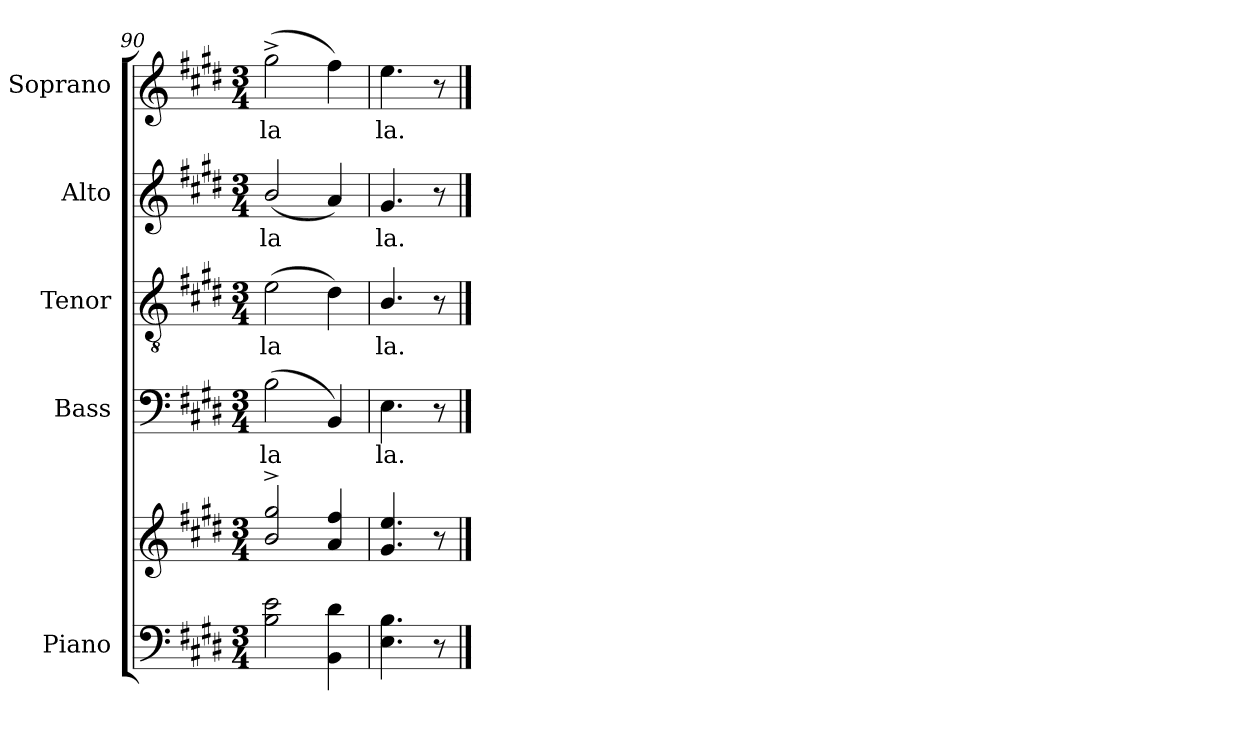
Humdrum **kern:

**kern	**kern	**kern	**text	**kern	**text	**kern	**text	**kern	**text
*part5	*part5	*part4	*part4	*part3	*part3	*part2	*part2	*part1	*part1
*staff6	*staff5	*staff4	*staff4	*staff3	*staff3	*staff2	*staff2	*staff1	*staff1
*I"Piano	*	*I"Bass	*	*I"Tenor	*	*I"Alto	*	*I"Soprano	*
*	*	*I'B	*	*I'T	*	*I'A	*	*I'S	*
*clefF4	*clefG2	*clefF4	*	*clefGv2	*	*clefG2	*	*clefG2	*
*k[f#c#g#d#]	*k[f#c#g#d#]	*k[f#c#g#d#]	*	*k[f#c#g#d#]	*	*k[f#c#g#d#]	*	*k[f#c#g#d#]	*
*E:	*E:	*E:	*	*E:	*	*E:	*	*E:	*
*M3/4	*M3/4	*M3/4	*	*M3/4	*	*M3/4	*	*M3/4	*
=90	=90	=90	=90	=90	=90	=90	=90	=90	=90
!LO:N:vis=1	!	!	!LO:LY:b	!	!LO:LY:b	!	!LO:LY:b	!	!LO:LY:b
*^	*^	*	*	*	*	*	*	*	*
2.ryy	2B\ 2e\	2b/^ 2gg#/^	2.ryy	(2B\	la	(>2e	la	(<2b/	la	(>2gg#^	la
.	4BB\ 4d#\	4a/ 4ff#/	.	4BB)	.	4d#)	.	4a)	.	4ff#)	.
=91	=91	=91	=91	=91	=91	=91	=91	=91	=91	=91	=91
!	!	!	!	!	!LO:LY:b	!	!LO:LY:b	!	!LO:LY:b	!	!LO:LY:b
2ryy	4.E\ 4.B\	4.g#/ 4.ee/	2ryy	4.E	la.	4.B/	la.	4.g#	la.	4.ee	la.
.	8r	8r	.	8r	.	8r	.	8r	.	8r	.
*v	*v	*	*	*	*	*	*	*	*	*	*
*	*v	*v	*	*	*	*	*	*	*	*
==	==	==	==	==	==	==	==	==	==
*-	*-	*-	*-	*-	*-	*-	*-	*-	*-
